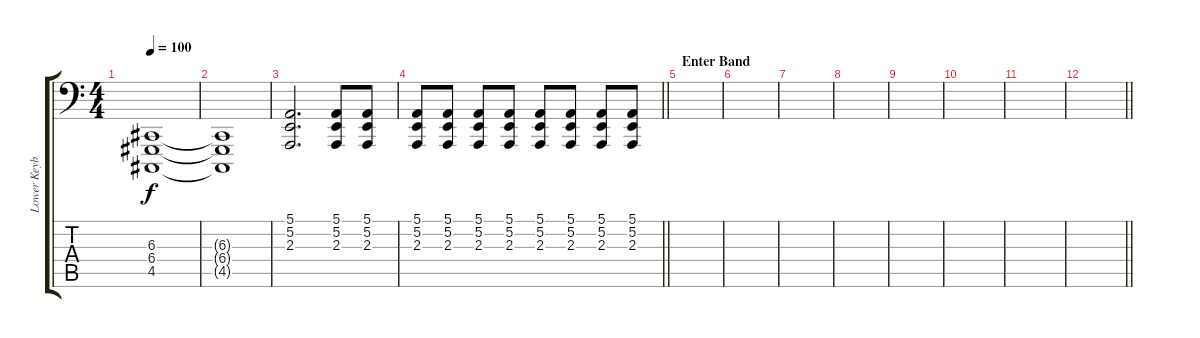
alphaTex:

\track ("Lower Keyboards 3" "Lower Keyb") {instrument brightacousticpiano}
\staff {score tabs}
\tuning (E2 B1 G1 D1 A0 E0) {hide}
\ts (4 4)
\tempo 100
\clef f4
\ks c
(6.3 6.4 4.5).1{dy f} |
(6.3{t} 6.4{t} 4.5{t}).1 |
(5.1 5.2 2.3).2{d} (5.1 5.2 2.3).8 (5.1 5.2 2.3).8 |
\barLineRight lightlight
(5.1 5.2 2.3).8 (5.1 5.2 2.3).8 (5.1 5.2 2.3).8 (5.1 5.2 2.3).8 (5.1 5.2 2.3).8 (5.1 5.2 2.3).8 (5.1 5.2 2.3).8 (5.1 5.2 2.3).8 |
\section ("" "Enter Band")
|
|
|
|
|
|
|
\barLineRight lightlight
